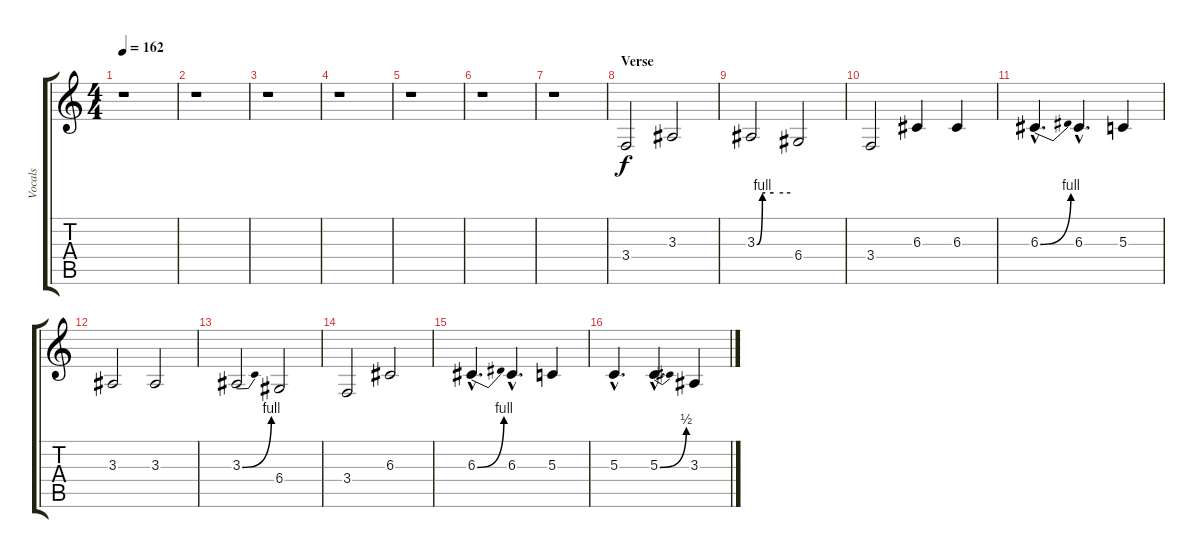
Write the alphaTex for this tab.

\track ("Vocals" "Vocals") {instrument lead2sawtooth}
\staff {score tabs}
\tuning (E4 B3 G3 D3 A2 E2) {hide}
\ts (4 4)
\tempo 162
\clef g2
\ks c
r.1{dy f} |
r.1 |
r.1 |
r.1 |
r.1 |
r.1 |
r.1 |
\section ("" "Verse")
3.4.2 3.3.2 |
3.3{be (custom 0 0 10 4 15 4 30 4 60 4)}.2 6.4.2 |
3.4.2 6.3.4 6.3.4 |
6.3{be (bend 0 0 60 4) hac}.4{d} 6.3{hac}.4{d} 5.3.4 |
3.3.2 3.3.2 |
3.3{be (bend 0 0 60 4)}.2 6.4.2 |
3.4.2 6.3.2 |
6.3{be (bend 0 0 60 4) hac}.4{d} 6.3{hac}.4{d} 5.3.4 |
\section ("" "")
5.3{hac}.4{d} 5.3{be (bend 0 0 60 2) hac}.4{d} 3.3.4
